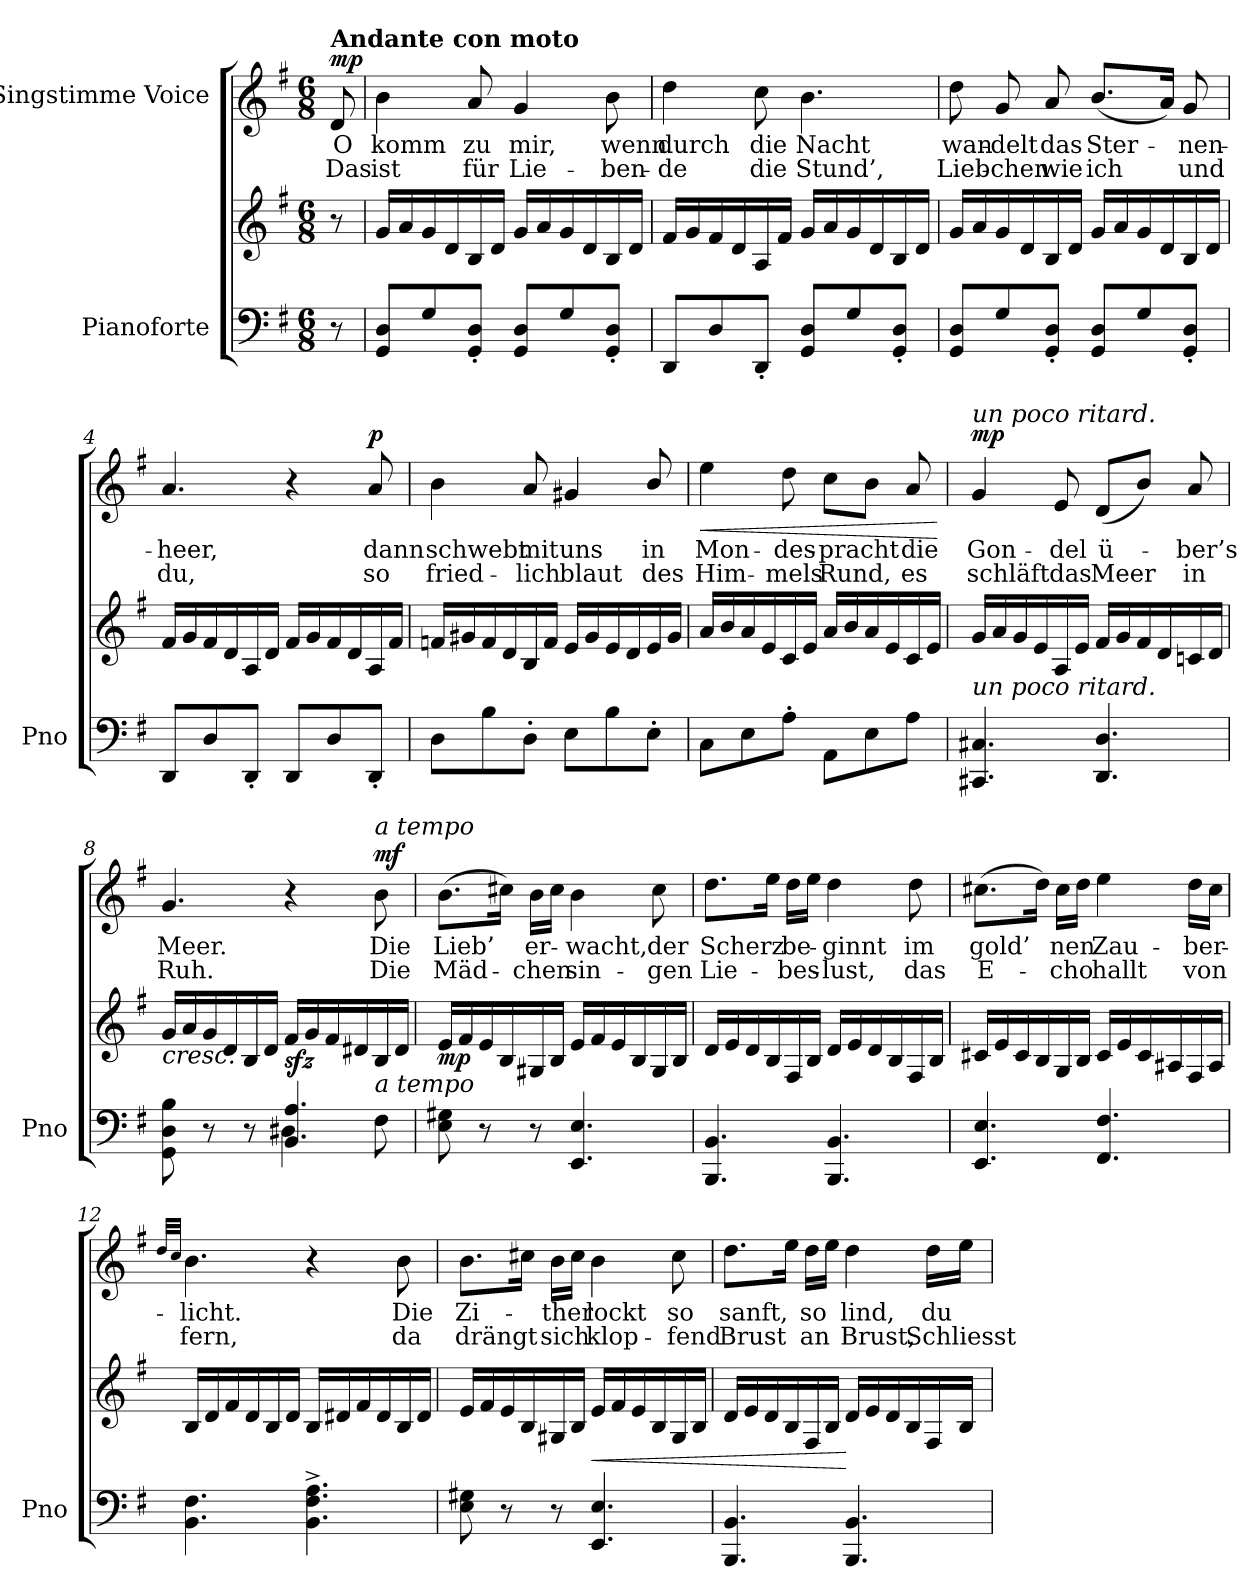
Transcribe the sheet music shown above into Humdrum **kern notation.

**kern	**kern	**dynam	**kern	**text	**text	**dynam
*part2	*part2	*part2	*part1	*part1	*part1	*part1
*staff3	*staff2	*staff2/3	*staff1	*staff1	*staff1	*staff1
*I"Pianoforte	*	*	*I"Singstimme Voice	*	*	*
*I'Pno	*	*	*	*	*	*
*clefF4	*clefG2	*	*clefG2	*	*	*
*k[f#]	*k[f#]	*	*k[f#]	*	*	*
*M6/8	*M6/8	*	*M6/8	*	*	*
=	=	=	=	=	=	=
!	!	!	!LO:TX:a:B:t=Andante con moto	!	!	!
!	!	!	!	!LO:LY:b	!LO:LY:b	!LO:DY:a
8r	8r	.	8d/	O	Das	mp
=1	=1	=1	=1	=1	=1	=1
!	!	!LO:DY:b=2	!	!LO:LY:b	!LO:LY:b	!
!	!	!LO:DY:n=1:b	!	!	!	!
8GG/ 8D/L	16g/LL	mp p	4b\	komm	ist	.
.	16a/	.	.	.	.	.
8G/	16g/	.	.	.	.	.
.	16d/	.	.	.	.	.
!	!	!	!	!LO:LY:b	!LO:LY:b	!
8GG/' 8D/'J	16B/	.	8a/	zu	für	.
.	16d/JJ	.	.	.	.	.
!	!	!	!	!LO:LY:b	!LO:LY:b	!
8GG/ 8D/L	16g/LL	.	4g/	mir,	Lie-	.
.	16a/	.	.	.	.	.
8G/	16g/	.	.	.	.	.
.	16d/	.	.	.	.	.
!	!	!	!	!LO:LY:b	!LO:LY:b	!
8GG/' 8D/'J	16B/	.	8b\	wenn	-ben-	.
.	16d/JJ	.	.	.	.	.
=2	=2	=2	=2	=2	=2	=2
!	!	!	!	!LO:LY:b	!LO:LY:b	!
8DD/L	16f#/LL	.	4dd\	durch	-de	.
.	16g/	.	.	.	.	.
8D/	16f#/	.	.	.	.	.
.	16d/	.	.	.	.	.
!	!	!	!	!LO:LY:b	!LO:LY:b	!
8DD'/J	16A/	.	8cc\	die	die	.
.	16f#/JJ	.	.	.	.	.
!	!	!	!	!LO:LY:b	!LO:LY:b	!
8GG/ 8D/L	16g/LL	.	4.b\	Nacht	Stund’,	.
.	16a/	.	.	.	.	.
8G/	16g/	.	.	.	.	.
.	16d/	.	.	.	.	.
8GG/' 8D/'J	16B/	.	.	.	.	.
.	16d/JJ	.	.	.	.	.
!!LO:LB:g=z
=3	=3	=3	=3	=3	=3	=3
!	!	!	!	!LO:LY:b	!LO:LY:b	!
8GG/ 8D/L	16g/LL	.	8dd\	wan-	Lieb-	.
.	16a/	.	.	.	.	.
!	!	!	!	!LO:LY:b	!LO:LY:b	!
8G/	16g/	.	8g/	-delt	-chen	.
.	16d/	.	.	.	.	.
!	!	!	!	!LO:LY:b	!LO:LY:b	!
8GG/' 8D/'J	16B/	.	8a/	das	wie	.
.	16d/JJ	.	.	.	.	.
!	!	!	!	!LO:LY:b	!LO:LY:b	!
8GG/ 8D/L	16g/LL	.	(<8.b/L	Ster-	ich	.
.	16a/	.	.	.	.	.
8G/	16g/	.	.	.	.	.
.	16d/	.	16a/Jk)	.	.	.
!	!	!	!	!LO:LY:b	!LO:LY:b	!
8GG/' 8D/'J	16B/	.	8g/	-nen-	und	.
.	16d/JJ	.	.	.	.	.
=4	=4	=4	=4	=4	=4	=4
!	!	!	!	!LO:LY:b	!LO:LY:b	!
8DD/L	16f#/LL	.	4.a/	-heer,	du,	.
.	16g/	.	.	.	.	.
8D/	16f#/	.	.	.	.	.
.	16d/	.	.	.	.	.
8DD'/J	16A/	.	.	.	.	.
.	16d/JJ	.	.	.	.	.
8DD/L	16f#/LL	.	4r	.	.	.
.	16g/	.	.	.	.	.
8D/	16f#/	.	.	.	.	.
.	16d/	.	.	.	.	.
!	!	!	!	!LO:LY:b	!LO:LY:b	!LO:DY:a
8DD'/J	16A/	.	8a/	dann	so	p
.	16f#/JJ	.	.	.	.	.
=5	=5	=5	=5	=5	=5	=5
!	!	!	!	!LO:LY:b	!LO:LY:b	!
8D\L	16fn/LL	.	4b\	schwebt	fried-	.
.	16g#X/	.	.	.	.	.
8B\	16f/	.	.	.	.	.
.	16d/	.	.	.	.	.
!	!	!	!	!LO:LY:b	!LO:LY:b	!
8D'\J	16B/	.	8a/	mit	-lich	.
.	16f/JJ	.	.	.	.	.
!	!	!	!	!LO:LY:b	!LO:LY:b	!
8E\L	16e/LL	.	4g#X/	uns	blaut	.
.	16g#/	.	.	.	.	.
8B\	16e/	.	.	.	.	.
.	16d/	.	.	.	.	.
!	!	!	!	!LO:LY:b	!LO:LY:b	!
8E'\J	16e/	.	8b/	in	des	.
.	16g#/JJ	.	.	.	.	.
!!LO:LB:g=z
=6	=6	=6	=6	=6	=6	=6
!	!	!	!	!LO:LY:b	!LO:LY:b	!LO:HP:b
8C\L	16a/LL	.	4ee\	Mon-	Him-	<
.	16b/	.	.	.	.	.
8E\	16a/	.	.	.	.	.
.	16e/	.	.	.	.	.
!	!	!	!	!LO:LY:b	!LO:LY:b	!
8A'\J	16c/	.	8dd\	-des-	-mels	.
.	16e/JJ	.	.	.	.	.
!	!	!	!	!LO:LY:b	!LO:LY:b	!
8AA\L	16a/LL	.	8cc\L	-pracht	Rund,	.
.	16b/	.	.	.	.	.
8E\	16a/	.	8b\J	.	.	.
.	16e/	.	.	.	.	.
!	!	!	!	!LO:LY:b	!LO:LY:b	!
8A\J	16c/	.	8a/	die	es	.
.	16e/JJ	.	.	.	.	.
.	.	.	.	.	.	[
=7	=7	=7	=7	=7	=7	=7
*	*	*	*MM98	*	*	*
!	!	!	!LO:TX:a:i:t=un poco ritard.	!	!	!
!LO:TX:a:i:t=un poco ritard.	!	!	!	!	!	!
!	!	!	!	!LO:LY:b	!LO:LY:b	!LO:DY:a
4.CC#X/ 4.C#X/	16g/LL	.	4g/	Gon-	schläft	mp
.	16a/	.	.	.	.	.
.	16g/	.	.	.	.	.
.	16e/	.	.	.	.	.
!	!	!	!	!LO:LY:b	!LO:LY:b	!
.	16A/	.	8e/	-del	das	.
.	16e/JJ	.	.	.	.	.
*	*	*	*MM94	*	*	*
!	!	!	!	!LO:LY:b	!LO:LY:b	!
4.DD/ 4.D/	16f#/LL	.	(<8d/L	ü-	Meer	.
.	16g/	.	.	.	.	.
.	16f#/	.	8b/J)	.	.	.
.	16d/	.	.	.	.	.
!	!	!	!	!LO:LY:b	!LO:LY:b	!
.	16cn/	.	8a/	-ber’s	in	.
.	16d/JJ	.	.	.	.	.
=8	=8	=8	=8	=8	=8	=8
*	*	*	*MM98	*	*	*
*^	*	*	*	*	*	*
!	!	!	!LO:HP:b	!	!LO:LY:b	!LO:LY:b	!
8GG\ 8D\ 8B\	4.ryy	16g/LL	<	4.g/	Meer.	Ruh.	.
.	.	16a/	.	.	.	.	.
8r	.	16g/	.	.	.	.	.
.	.	16d/	.	.	.	.	.
8r	.	16B/	.	.	.	.	.
.	.	16d/JJ	.	.	.	.	.
!	!	!	!LO:DY:a=2	!	!	!	!
4.BB/ 4.A/	4D#X\	16f#/LL	sfz	4r	.	.	.
.	.	16g/	.	.	.	.	.
.	.	16f#/	.	.	.	.	.
.	.	16d#X/	.	.	.	.	.
*	*	*	*	*MM100	*	*	*
!	!	!	!	!LO:TX:a:i:t=a tempo	!	!	!
!	!LO:TX:a:i:t=a tempo	!	!	!	!	!	!
!	!	!	!	!	!LO:LY:b	!LO:LY:b	!LO:DY:a
.	8F#\	16B/	.	8b\	Die	Die	mf
.	.	16d#/JJ	.	.	.	.	.
*v	*v	*	*	*	*	*	*
.	.	[	.	.	.	.
!!LO:LB:g=z
=9	=9	=9	=9	=9	=9	=9
!	!	!LO:DY:b	!	!LO:LY:b	!LO:LY:b	!
8E\ 8G#X\	16e/LL	mp	(>8.b\L	Lieb’	Mäd-	.
.	16f#/	.	.	.	.	.
8r	16e/	.	.	.	.	.
.	16B/	.	16cc#X\Jk)	.	.	.
!	!	!	!	!LO:LY:b	!LO:LY:b	!
8r	16G#X/	.	16b\LL	er-	-chen	.
.	16B/JJ	.	16cc#\JJ	.	.	.
!	!	!	!	!LO:LY:b	!LO:LY:b	!
4.EE/ 4.E/	16e/LL	.	4b\	-wacht,	sin-	.
.	16f#/	.	.	.	.	.
.	16e/	.	.	.	.	.
.	16B/	.	.	.	.	.
!	!	!	!	!LO:LY:b	!LO:LY:b	!
.	16G#/	.	8cc#\	der	-gen	.
.	16B/JJ	.	.	.	.	.
=10	=10	=10	=10	=10	=10	=10
!	!	!	!	!LO:LY:b	!LO:LY:b	!
4.BBB/ 4.BB/	16d/LL	.	8.dd\L	Scherz	Lie-	.
.	16e/	.	.	.	.	.
.	16d/	.	.	.	.	.
.	16B/	.	16ee\Jk	.	.	.
!	!	!	!	!LO:LY:b	!LO:LY:b	!
.	16F#/	.	16dd\LL	be-	-bes-	.
.	16B/JJ	.	16ee\JJ	.	.	.
!	!	!	!	!LO:LY:b	!LO:LY:b	!
4.BBB/ 4.BB/	16d/LL	.	4dd\	-ginnt	-lust,	.
.	16e/	.	.	.	.	.
.	16d/	.	.	.	.	.
.	16B/	.	.	.	.	.
!	!	!	!	!LO:LY:b	!LO:LY:b	!
.	16F#/	.	8dd\	im	das	.
.	16B/JJ	.	.	.	.	.
=11	=11	=11	=11	=11	=11	=11
!	!	!	!	!LO:LY:b	!LO:LY:b	!
4.EE/ 4.E/	16c#X/LL	.	(>8.cc#X\L	gold’	E-	.
.	16e/	.	.	.	.	.
.	16c#/	.	.	.	.	.
.	16B/	.	16dd\Jk)	.	.	.
!	!	!	!	!LO:LY:b	!LO:LY:b	!
.	16G/	.	16cc#\LL	-nen	-cho	.
.	16B/JJ	.	16dd\JJ	.	.	.
!	!	!	!	!LO:LY:b	!LO:LY:b	!
4.FF#/ 4.F#/	16c#/LL	.	4ee\	Zau-	hallt	.
.	16e/	.	.	.	.	.
.	16c#/	.	.	.	.	.
.	16A#X/	.	.	.	.	.
!	!	!	!	!LO:LY:b	!LO:LY:b	!
.	16F#/	.	16dd\LL	-ber-	von	.
.	16A#/JJ	.	16cc#\JJ	.	.	.
=12	=12	=12	=12	=12	=12	=12
.	.	.	32qdd/LLL	.	.	.
.	.	.	32qcc/JJJ	.	.	.
!	!	!	!	!LO:LY:b	!LO:LY:b	!
4.BB\ 4.F#\	16B/LL	.	4.b\	-licht.	fern,	.
.	16d/	.	.	.	.	.
.	16f#/	.	.	.	.	.
.	16d/	.	.	.	.	.
.	16B/	.	.	.	.	.
.	16d/JJ	.	.	.	.	.
4.BB\^ 4.F#\^ 4.A\^	16B/LL	.	4r	.	.	.
.	16d#X/	.	.	.	.	.
.	16f#/	.	.	.	.	.
.	16d#/	.	.	.	.	.
!	!	!	!	!LO:LY:b	!LO:LY:b	!
.	16B/	.	8b\	Die	da	.
.	16d#/JJ	.	.	.	.	.
!!LO:PB:g=z
=13	=13	=13	=13	=13	=13	=13
!	!	!	!	!LO:LY:b	!LO:LY:b	!
8E\ 8G#X\	16e/LL	.	8.b\L	Zi-	drängt	.
.	16f#/	.	.	.	.	.
8r	16e/	.	.	.	.	.
.	16B/	.	16cc#X\Jk	.	.	.
!	!	!	!	!LO:LY:b	!LO:LY:b	!
8r	16G#X/	.	16b\LL	-ther	sich	.
.	16B/JJ	.	16cc#\JJ	.	.	.
!	!	!LO:HP:b	!	!LO:LY:b	!LO:LY:b	!
4.EE/ 4.E/	16e/LL	<	4b\	lockt	klop-	.
.	16f#/	.	.	.	.	.
.	16e/	.	.	.	.	.
.	16B/	.	.	.	.	.
!	!	!	!	!LO:LY:b	!LO:LY:b	!
.	16G#/	.	8cc#\	so	-fend	.
.	16B/JJ	.	.	.	.	.
=14	=14	=14	=14	=14	=14	=14
!	!	!	!	!LO:LY:b	!LO:LY:b	!
4.BBB/ 4.BB/	16d/LL	.	8.dd\L	sanft,	Brust	.
.	16e/	.	.	.	.	.
.	16d/	.	.	.	.	.
.	16B/	.	16ee\Jk	.	.	.
!	!	!	!	!LO:LY:b	!LO:LY:b	!
.	16F#/	.	16dd\LL	so	an	.
.	16B/JJ	.	16ee\JJ	.	.	.
!	!	!	!	!LO:LY:b	!LO:LY:b	!
4.BBB/ 4.BB/	16d/LL	[	4dd\	lind,	Brust,	.
.	16e/	.	.	.	.	.
.	16d/	.	.	.	.	.
.	16B/	.	.	.	.	.
!	!	!	!	!LO:LY:b	!LO:LY:b	!
.	16F#/	.	16dd\LL	du	Schliesst	.
.	16B/JJ	.	16ee\JJ	.	.	.
=	=	=	=	=	=	=
*-	*-	*-	*-	*-	*-	*-
